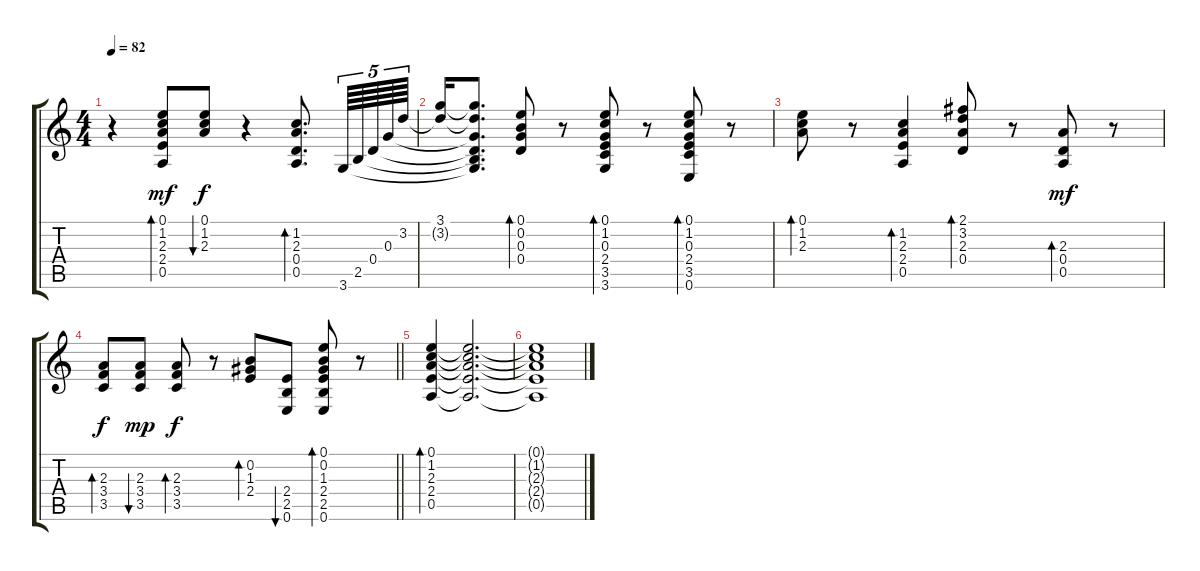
\track "" {instrument electricguitarclean}
\staff {score tabs}
\tuning (E4 B3 G3 D3 A2 E2) {hide}
\ts (4 4)
\tempo 82
\clef g2
\ks c
r.4{dy f} (0.1 1.2 2.3 2.4 0.5).8{bd 60 dy mf} (0.1 1.2 2.3).8{bu 60 dy f} r.4 (1.2 2.3 0.4 0.5).8{d bd 60} 3.6.64{tu (5 4)} 2.5.64{tu (5 4)} 0.4.64{tu (5 4)} 0.3.64{tu (5 4)} 3.2.64{tu (5 4)} |
(3.1 3.2{t}).16 (3.1{t} 3.2{t} 0.3{t} 0.4{t} 2.5{t} 3.6{t}).8{d} (0.1 0.2 0.3 0.4).8{bd 60} r.8 (0.1 1.2 0.3 2.4 3.5 3.6).8{bd 60} r.8 (0.1 1.2 0.3 2.4 3.5 0.6).8{bd 60} r.8 |
(0.1 1.2 2.3).8{bd 60} r.8 (1.2 2.3 2.4 0.5).4{bd 60} (2.1 3.2 2.3 0.4).8{bd 60} r.8 (2.3 0.4 0.5).8{bd 60 dy mf} r.8 |
\barLineRight lightlight
(2.3 3.4 3.5).8{bd 60 dy f} (2.3 3.4 3.5).8{bu 60 dy mp} (2.3 3.4 3.5).8{bd 60 dy f} r.8 (0.2 1.3 2.4).8{bd 60} (2.4 2.5 0.6).8{bu 60} (0.1 0.2 1.3 2.4 2.5 0.6).8{bd 60} r.8 |
(0.1 1.2 2.3 2.4 0.5).4{bd 120} (0.1{t} 1.2{t} 2.3{t} 2.4{t} 0.5{t}).2{d} |
(0.1{t} 1.2{t} 2.3{t} 2.4{t} 0.5{t}).1
